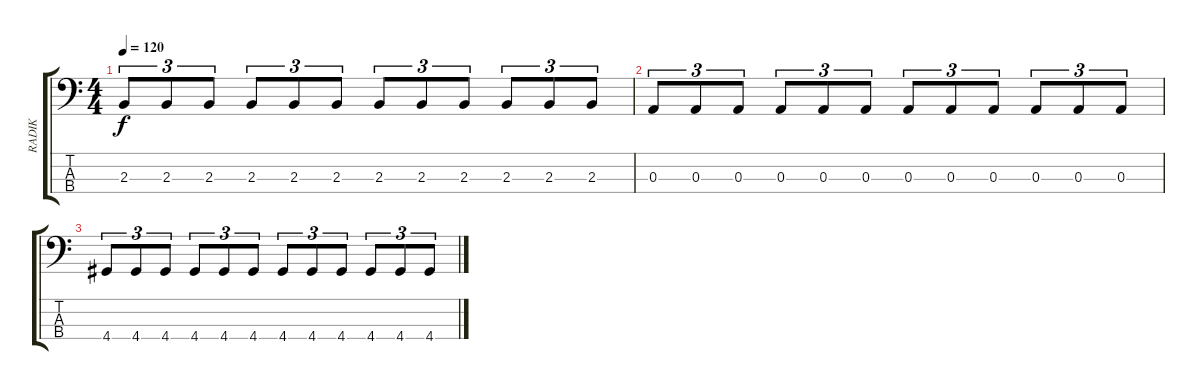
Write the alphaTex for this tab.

\track ("RADIK" "RADIK") {instrument electricbasspick}
\staff {score tabs}
\tuning (G2 D2 A1 E1) {hide}
\ts (4 4)
\tempo 120
\clef f4
\ks c
2.3.8{tu (3 2) dy f} 2.3.8{tu (3 2)} 2.3.8{tu (3 2)} 2.3.8{tu (3 2)} 2.3.8{tu (3 2)} 2.3.8{tu (3 2)} 2.3.8{tu (3 2)} 2.3.8{tu (3 2)} 2.3.8{tu (3 2)} 2.3.8{tu (3 2)} 2.3.8{tu (3 2)} 2.3.8{tu (3 2)} |
0.3.8{tu (3 2)} 0.3.8{tu (3 2)} 0.3.8{tu (3 2)} 0.3.8{tu (3 2)} 0.3.8{tu (3 2)} 0.3.8{tu (3 2)} 0.3.8{tu (3 2)} 0.3.8{tu (3 2)} 0.3.8{tu (3 2)} 0.3.8{tu (3 2)} 0.3.8{tu (3 2)} 0.3.8{tu (3 2)} |
4.4.8{tu (3 2)} 4.4.8{tu (3 2)} 4.4.8{tu (3 2)} 4.4.8{tu (3 2)} 4.4.8{tu (3 2)} 4.4.8{tu (3 2)} 4.4.8{tu (3 2)} 4.4.8{tu (3 2)} 4.4.8{tu (3 2)} 4.4.8{tu (3 2)} 4.4.8{tu (3 2)} 4.4.8{tu (3 2)}
